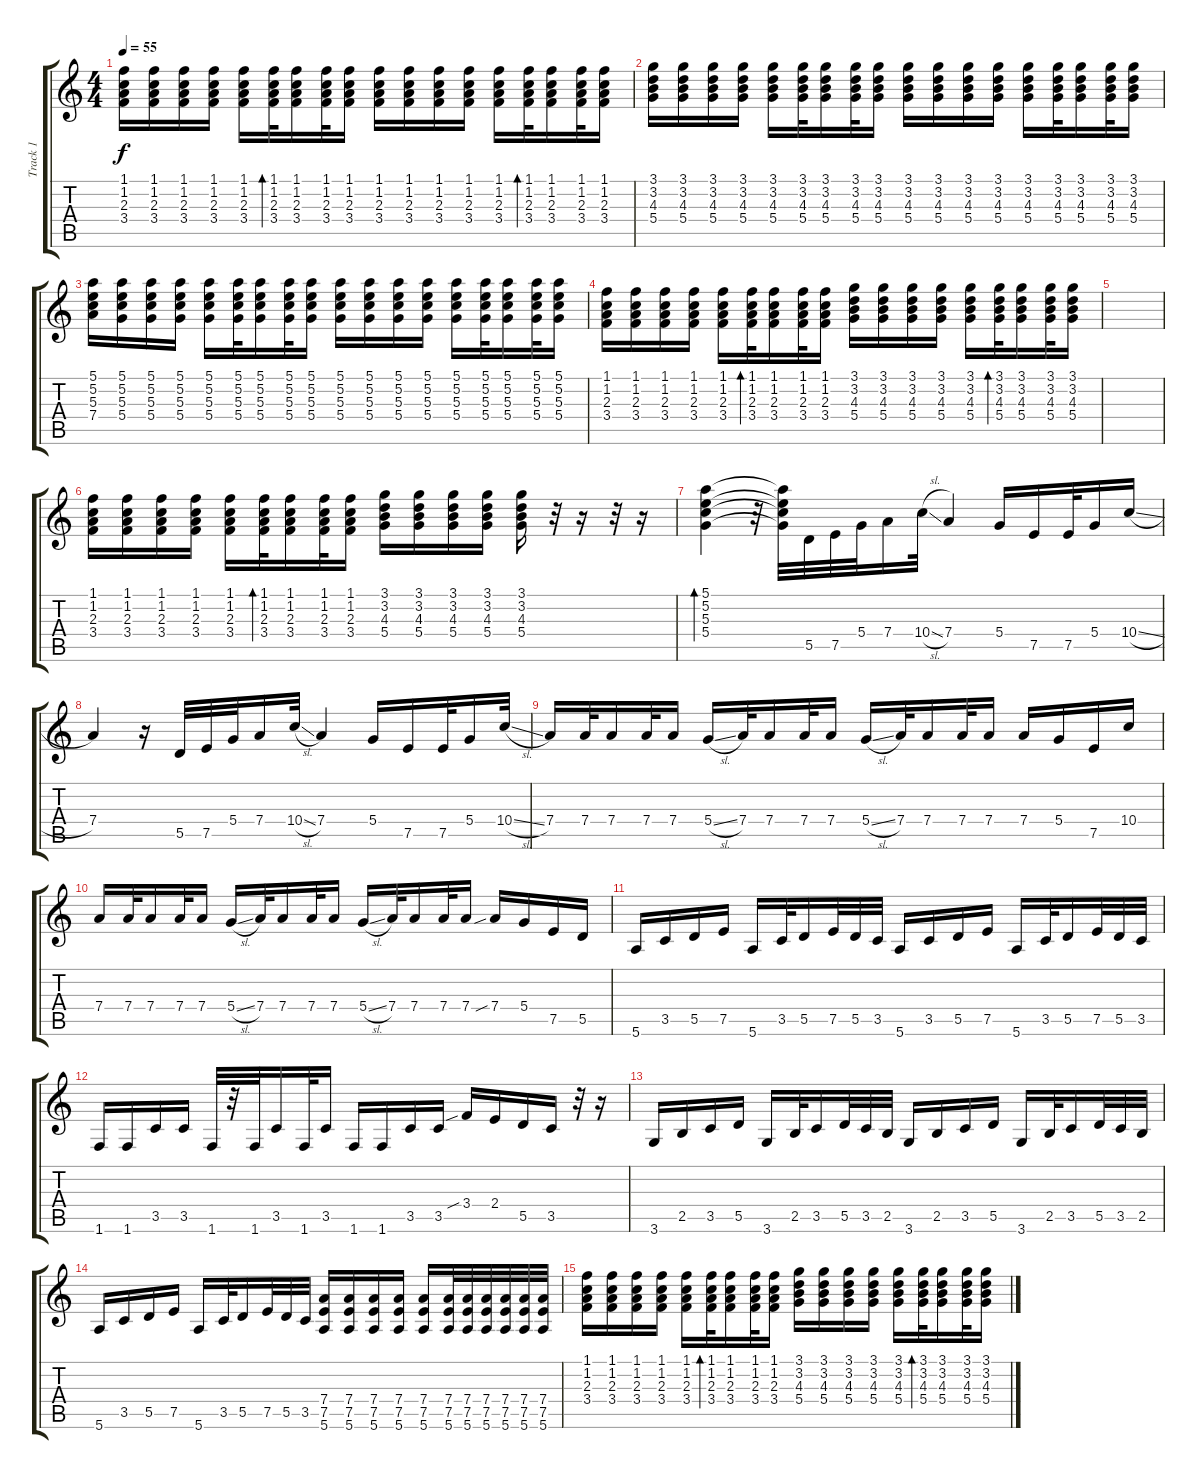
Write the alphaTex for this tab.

\track ("Track 1" "Track 1") {instrument overdrivenguitar}
\staff {score tabs}
\tuning (E4 B3 G3 D3 A2 E2) {hide}
\ts (4 4)
\tempo 55
\clef g2
\ks c
(1.1 1.2 2.3 3.4).16{dy f} (1.1 1.2 2.3 3.4).16 (1.1 1.2 2.3 3.4).16 (1.1 1.2 2.3 3.4).16 (1.1 1.2 2.3 3.4).16 (1.1 1.2 2.3 3.4).32{bd 120} (1.1 1.2 2.3 3.4).16 (1.1 1.2 2.3 3.4).32 (1.1 1.2 2.3 3.4).16 (1.1 1.2 2.3 3.4).16 (1.1 1.2 2.3 3.4).16 (1.1 1.2 2.3 3.4).16 (1.1 1.2 2.3 3.4).16 (1.1 1.2 2.3 3.4).16 (1.1 1.2 2.3 3.4).32{bd 120} (1.1 1.2 2.3 3.4).16 (1.1 1.2 2.3 3.4).32 (1.1 1.2 2.3 3.4).16 |
(3.1 3.2 4.3 5.4).16 (3.1 3.2 4.3 5.4).16 (3.1 3.2 4.3 5.4).16 (3.1 3.2 4.3 5.4).16 (3.1 3.2 4.3 5.4).16 (3.1 3.2 4.3 5.4).32 (3.1 3.2 4.3 5.4).16 (3.1 3.2 4.3 5.4).32 (3.1 3.2 4.3 5.4).16 (3.1 3.2 4.3 5.4).16 (3.1 3.2 4.3 5.4).16 (3.1 3.2 4.3 5.4).16 (3.1 3.2 4.3 5.4).16 (3.1 3.2 4.3 5.4).16 (3.1 3.2 4.3 5.4).32 (3.1 3.2 4.3 5.4).16 (3.1 3.2 4.3 5.4).32 (3.1 3.2 4.3 5.4).16 |
(5.1 5.2 5.3 7.4).16 (5.1 5.2 5.3 5.4).16 (5.1 5.2 5.3 5.4).16 (5.1 5.2 5.3 5.4).16 (5.1 5.2 5.3 5.4).16 (5.1 5.2 5.3 5.4).32 (5.1 5.2 5.3 5.4).16 (5.1 5.2 5.3 5.4).32 (5.1 5.2 5.3 5.4).16 (5.1 5.2 5.3 5.4).16 (5.1 5.2 5.3 5.4).16 (5.1 5.2 5.3 5.4).16 (5.1 5.2 5.3 5.4).16 (5.1 5.2 5.3 5.4).16 (5.1 5.2 5.3 5.4).32 (5.1 5.2 5.3 5.4).16 (5.1 5.2 5.3 5.4).32 (5.1 5.2 5.3 5.4).16 |
(1.1 1.2 2.3 3.4).16 (1.1 1.2 2.3 3.4).16 (1.1 1.2 2.3 3.4).16 (1.1 1.2 2.3 3.4).16 (1.1 1.2 2.3 3.4).16 (1.1 1.2 2.3 3.4).32{bd 120} (1.1 1.2 2.3 3.4).16 (1.1 1.2 2.3 3.4).32 (1.1 1.2 2.3 3.4).16 (3.1 3.2 4.3 5.4).16 (3.1 3.2 4.3 5.4).16 (3.1 3.2 4.3 5.4).16 (3.1 3.2 4.3 5.4).16 (3.1 3.2 4.3 5.4).16 (3.1 3.2 4.3 5.4).32{bd 120} (3.1 3.2 4.3 5.4).16 (3.1 3.2 4.3 5.4).32 (3.1 3.2 4.3 5.4).16 |
|
(1.1 1.2 2.3 3.4).16 (1.1 1.2 2.3 3.4).16 (1.1 1.2 2.3 3.4).16 (1.1 1.2 2.3 3.4).16 (1.1 1.2 2.3 3.4).16 (1.1 1.2 2.3 3.4).32{bd 120} (1.1 1.2 2.3 3.4).16 (1.1 1.2 2.3 3.4).32 (1.1 1.2 2.3 3.4).16 (3.1 3.2 4.3 5.4).16 (3.1 3.2 4.3 5.4).16 (3.1 3.2 4.3 5.4).16 (3.1 3.2 4.3 5.4).16 (3.1 3.2 4.3 5.4).16 r.32 r.16 r.32 r.16 |
(5.1 5.2 5.3 5.4).4{bd 120} r.32 (5.1{t} 5.2{t} 5.3{t} 5.4{t}).32 5.5.32 7.5.32 5.4.32 7.4.16 10.4{sl}.32 7.4.4 5.4.16 7.5.16 7.5.32 5.4.16 10.4{sl}.16 |
7.4.4 r.16 5.5.32 7.5.32 5.4.32 7.4.16 10.4{sl}.32 7.4.4 5.4.16 7.5.16 7.5.32 5.4.16 10.4{sl}.32 |
7.4.16 7.4.32 7.4.16 7.4.32 7.4.16 5.4{sl}.16 7.4.32 7.4.16 7.4.32 7.4.16 5.4{sl}.16 7.4.32 7.4.16 7.4.32 7.4.16 7.4.16 5.4.16 7.5.16 10.4.16 |
7.4.16 7.4.32 7.4.16 7.4.32 7.4.16 5.4{sl}.16 7.4.32 7.4.16 7.4.32 7.4.16 5.4{sl}.16 7.4.32 7.4.16 7.4.32 7.4.16 7.4{sib}.16 5.4.16 7.5.16 5.5.16 |
5.6.16 3.5.16 5.5.16 7.5.16 5.6.16 3.5.32 5.5.16 7.5.32 5.5.32 3.5.32 5.6.16 3.5.16 5.5.16 7.5.16 5.6.16 3.5.32 5.5.16 7.5.32 5.5.32 3.5.32 |
1.6.16 1.6.16 3.5.16 3.5.16 1.6.32 r.32 1.6.32 3.5.16 1.6.32 3.5.16 1.6.16 1.6.16 3.5.16 3.5.16 3.4{sib}.16 2.4.16 5.5.16 3.5.16 r.32 r.16 |
3.6.16 2.5.16 3.5.16 5.5.16 3.6.16 2.5.32 3.5.16 5.5.32 3.5.32 2.5.32 3.6.16 2.5.16 3.5.16 5.5.16 3.6.16 2.5.32 3.5.16 5.5.32 3.5.32 2.5.32 |
5.6.16 3.5.16 5.5.16 7.5.16 5.6.16 3.5.32 5.5.16 7.5.32 5.5.32 3.5.32 (7.4 7.5 5.6).16 (7.4 7.5 5.6).16 (7.4 7.5 5.6).16 (7.4 7.5 5.6).16 (7.4 7.5 5.6).16 (7.4 7.5 5.6).32 (7.4 7.5 5.6).32 (7.4 7.5 5.6).32 (7.4 7.5 5.6).32 (7.4 7.5 5.6).32 (7.4 7.5 5.6).32 |
(1.1 1.2 2.3 3.4).16 (1.1 1.2 2.3 3.4).16 (1.1 1.2 2.3 3.4).16 (1.1 1.2 2.3 3.4).16 (1.1 1.2 2.3 3.4).16 (1.1 1.2 2.3 3.4).32{bd 120} (1.1 1.2 2.3 3.4).16 (1.1 1.2 2.3 3.4).32 (1.1 1.2 2.3 3.4).16 (3.1 3.2 4.3 5.4).16 (3.1 3.2 4.3 5.4).16 (3.1 3.2 4.3 5.4).16 (3.1 3.2 4.3 5.4).16 (3.1 3.2 4.3 5.4).16 (3.1 3.2 4.3 5.4).32{bd 120} (3.1 3.2 4.3 5.4).16 (3.1 3.2 4.3 5.4).32 (3.1 3.2 4.3 5.4).16
